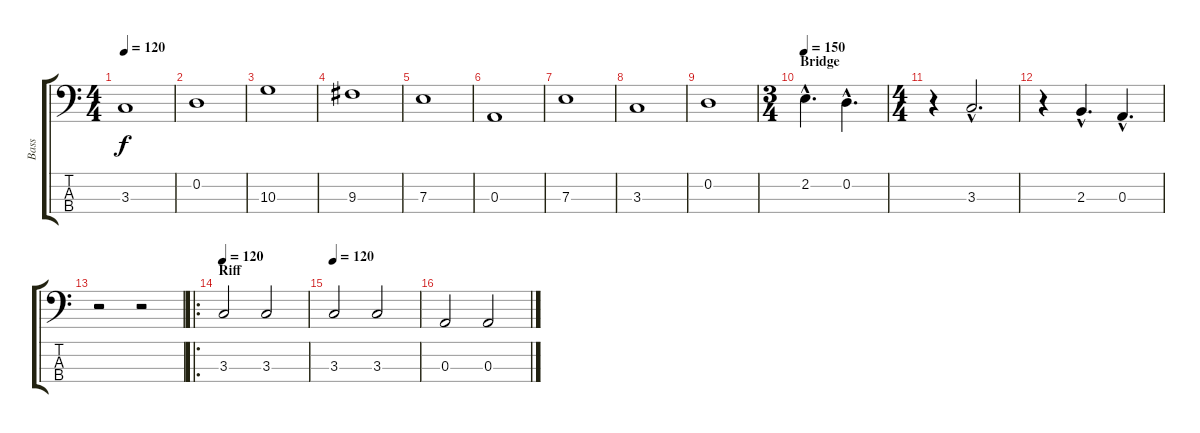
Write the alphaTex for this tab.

\track ("Bass" "Bass") {instrument electricbassfinger}
\staff {score tabs}
\tuning (G2 D2 A1 E1) {hide}
\ts (4 4)
\tempo 120
\clef f4
\ks c
3.3.1{dy f} |
0.2.1 |
10.3.1 |
9.3.1 |
7.3.1 |
0.3.1 |
7.3.1 |
3.3.1 |
0.2.1 |
\ts (3 4)
\section ("" "Bridge")
\tempo 150
2.2{hac}.4{d} 0.2{hac}.4{d} |
\ts (4 4)
r.4 3.3{hac}.2{d} |
r.4 2.3{hac}.4{d} 0.3{hac}.4{d} |
r.2 r.2 |
\ro
\section ("" "Riff")
\tempo 120
3.3.2 3.3.2 |
\tempo 120
3.3.2 3.3.2 |
0.3.2 0.3.2
